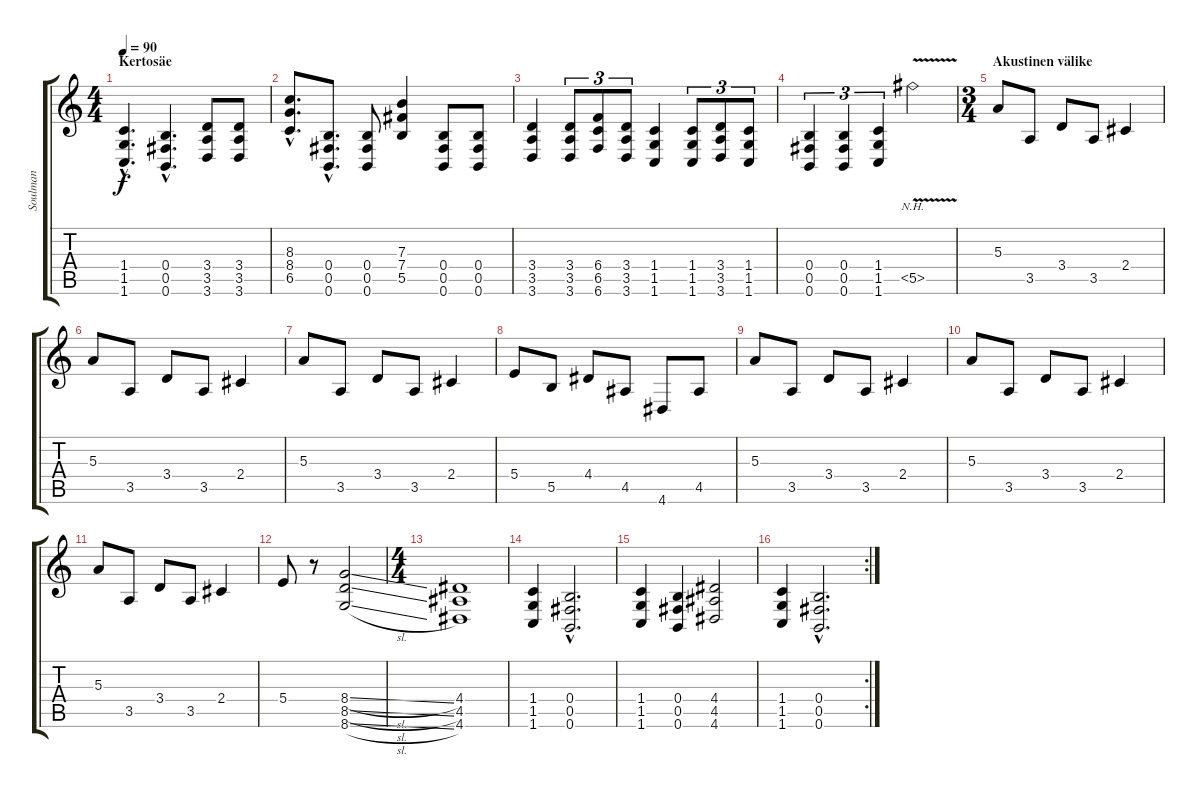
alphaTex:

\track ("Soulman" "Soulman") {instrument distortionguitar}
\staff {score tabs}
\tuning (Db4 Ab3 E3 B2 Gb2 B1) {hide}
\ts (4 4)
\section ("" "Kertosäe")
\tempo 90
\clef g2
\ks c
(1.4{hac} 1.5{hac} 1.6{hac}).4{d dy f} (0.4{hac} 0.5{hac} 0.6{hac}).4{d} (3.4 3.5 3.6).8 (3.4 3.5 3.6).8 |
(8.3{hac} 8.4{hac} 6.5{hac}).8{d} (0.4{hac} 0.5{hac} 0.6{hac}).8{d} (0.4 0.5 0.6).8 (7.3 7.4 5.5).4 (0.4 0.5 0.6).8 (0.4 0.5 0.6).8 |
(3.4 3.5 3.6).4 (3.4 3.5 3.6).8{tu (3 2)} (6.4 6.5 6.6).8{tu (3 2)} (3.4 3.5 3.6).8{tu (3 2)} (1.4 1.5 1.6).4 (1.4 1.5 1.6).8{tu (3 2)} (3.4 3.5 3.6).8{tu (3 2)} (1.4 1.5 1.6).8{tu (3 2)} |
(0.4 0.5 0.6).4{tu (3 2)} (0.4 0.5 0.6).4{tu (3 2)} (1.4 1.5 1.6).4{tu (3 2)} 5.5{nh v}.2 |
\ts (3 4)
\section ("" "Akustinen välike")
5.3.8{instrument acousticguitarnylon} 3.5.8 3.4.8 3.5.8 2.4.4 |
5.3.8{instrument acousticguitarnylon} 3.5.8 3.4.8 3.5.8 2.4.4 |
5.3.8 3.5.8 3.4.8 3.5.8 2.4.4 |
5.4.8 5.5.8 4.4.8 4.5.8 4.6.8 4.5.8 |
5.3.8{instrument acousticguitarnylon} 3.5.8 3.4.8 3.5.8 2.4.4 |
5.3.8{instrument acousticguitarnylon} 3.5.8 3.4.8 3.5.8 2.4.4 |
5.3.8 3.5.8 3.4.8 3.5.8 2.4.4 |
5.4.8 r.8 (8.4{sl} 8.5{sl} 8.6{sl}).2 |
\ts (4 4)
(4.4 4.5 4.6).1 |
(1.4 1.5 1.6).4 (0.4{hac} 0.5{hac} 0.6{hac}).2{d} |
(1.4 1.5 1.6).4 (0.4 0.5 0.6).4 (4.4 4.5 4.6).2 |
\rc 2
(1.4 1.5 1.6).4 (0.4{hac} 0.5{hac} 0.6{hac}).2{d}
